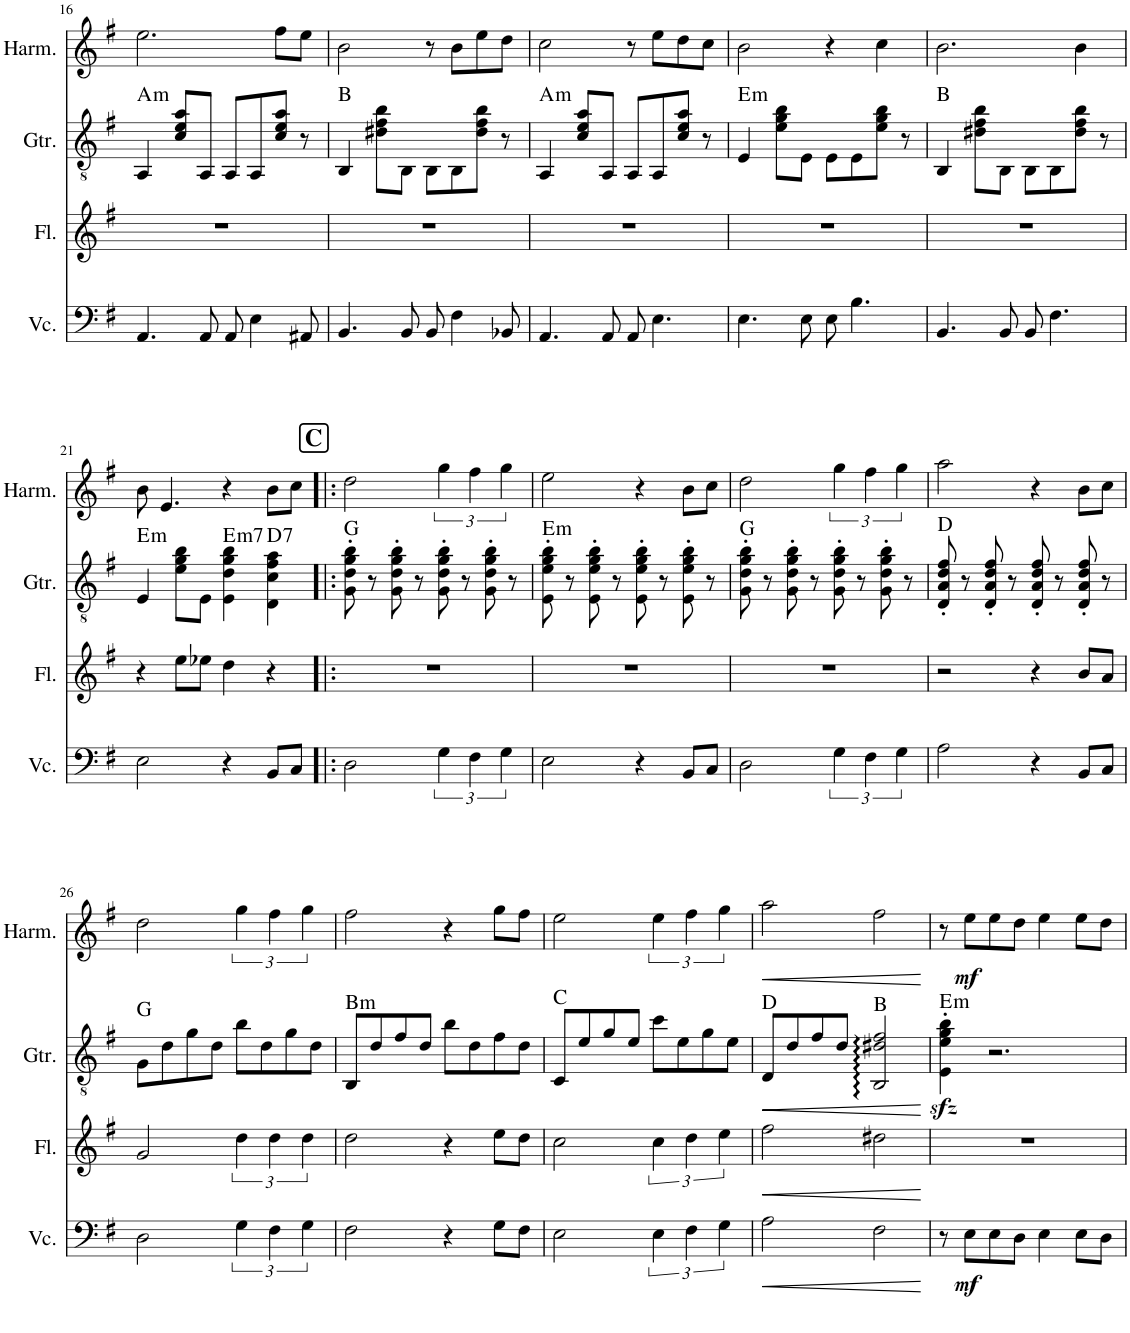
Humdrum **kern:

**kern	**dynam	**kern	**dynam	**kern	**dynam	**harte	**kern	**dynam
*part4	*part4	*part3	*part3	*part2	*part2	*part2	*part1	*part1
*staff4	*staff4	*staff3	*staff3	*staff2	*staff2	*	*staff1	*staff1
*I"チェロ	*	*I"フルート	*	*I"ギター	*	*	*I"ハーモニカ	*
!!LO:PB:g=z
*clefF4	*	*clefG2	*	*clefGv2	*	*	*clefG2	*
*k[f#]	*	*k[f#]	*	*k[f#]	*	*	*k[f#]	*
*M4/4	*	*M4/4	*	*M4/4	*	*	*M4/4	*
=16	=16	=16	=16	=16	=16	=16	=16	=16
!	!	!	!	!	!	!LO:H:kt=m	!	!
4.AA/	.	1r	.	4AA/	.	A:min	2.ee\	.
.	.	.	.	8c/ 8e/ 8a/L	.	.	.	.
8AA/	.	.	.	8AA/J	.	.	.	.
8AA/	.	.	.	8AA/L	.	.	.	.
4E\	.	.	.	8AA/	.	.	.	.
.	.	.	.	8c/ 8e/ 8a/J	.	.	8ff#\L	.
8AA#X/	.	.	.	8r	.	.	8ee\J	.
=17	=17	=17	=17	=17	=17	=17	=17	=17
4.BB/	.	1r	.	4BB/	.	B:maj	2b\	.
.	.	.	.	8d#X\ 8f#\ 8b\L	.	.	.	.
8BB/	.	.	.	8BB\J	.	.	.	.
8BB/	.	.	.	8BB\L	.	.	8r	.
4F#\	.	.	.	8BB\	.	.	8b\L	.
.	.	.	.	8d#\ 8f#\ 8b\J	.	.	8ee\	.
8BB-X/	.	.	.	8r	.	.	8dd\J	.
=18	=18	=18	=18	=18	=18	=18	=18	=18
!	!	!	!	!	!	!LO:H:kt=m	!	!
4.AA/	.	1r	.	4AA/	.	A:min	2cc\	.
.	.	.	.	8c/ 8e/ 8a/L	.	.	.	.
8AA/	.	.	.	8AA/J	.	.	.	.
8AA/	.	.	.	8AA/L	.	.	8r	.
4.E\	.	.	.	8AA/	.	.	8ee\L	.
.	.	.	.	8c/ 8e/ 8a/J	.	.	8dd\	.
.	.	.	.	8r	.	.	8cc\J	.
=19	=19	=19	=19	=19	=19	=19	=19	=19
!	!	!	!	!	!	!LO:H:kt=m	!	!
4.E\	.	1r	.	4E/	.	E:min	2b\	.
.	.	.	.	8e\ 8g\ 8b\L	.	.	.	.
8E\	.	.	.	8E\J	.	.	.	.
8E\	.	.	.	8E\L	.	.	4r	.
4.B\	.	.	.	8E\	.	.	.	.
.	.	.	.	8e\ 8g\ 8b\J	.	.	4cc\	.
.	.	.	.	8r	.	.	.	.
=20	=20	=20	=20	=20	=20	=20	=20	=20
4.BB/	.	1r	.	4BB/	.	B:maj	2.b\	.
.	.	.	.	8d#X\ 8f#\ 8b\L	.	.	.	.
8BB/	.	.	.	8BB\J	.	.	.	.
8BB/	.	.	.	8BB\L	.	.	.	.
4.F#\	.	.	.	8BB\	.	.	.	.
.	.	.	.	8d#\ 8f#\ 8b\J	.	.	4b\	.
.	.	.	.	8r	.	.	.	.
!!LO:LB:g=z
=21	=21	=21	=21	=21	=21	=21	=21	=21
!	!	!	!	!	!	!LO:H:kt=m	!	!
2E\	.	4r	.	4E/	.	E:min	8b\	.
.	.	.	.	.	.	.	4.e/	.
.	.	8ee\L	.	8e\ 8g\ 8b\L	.	.	.	.
.	.	8ee-X\J	.	8E\J	.	.	.	.
!	!	!	!	!	!	!LO:H:kt=m7	!	!
4r	.	4dd\	.	4E\ 4d\ 4g\ 4b\	.	E:min7	4r	.
!	!	!	!	!	!	!LO:H:kt=7	!	!
8BB/L	.	4r	.	4D\ 4c\ 4f#\ 4a\	.	D:7	8b\L	.
8C/J	.	.	.	.	.	.	8cc\J	.
!!LO:REH:place=s1:a:B:cj:fs=14:t=C
=22!|:	=22!|:	=22!|:	=22!|:	=22!|:	=22!|:	=22!|:	=22!|:	=22!|:
2D\	.	1r	.	8G\' 8d\' 8g\' 8b\'	.	G:maj	2dd\	.
.	.	.	.	8r	.	.	.	.
.	.	.	.	8G\' 8d\' 8g\' 8b\'	.	.	.	.
.	.	.	.	8r	.	.	.	.
6G\	.	.	.	8G\' 8d\' 8g\' 8b\'	.	.	6gg\	.
.	.	.	.	8r	.	.	.	.
6F#\	.	.	.	.	.	.	6ff#\	.
.	.	.	.	8G\' 8d\' 8g\' 8b\'	.	.	.	.
6G\	.	.	.	.	.	.	6gg\	.
.	.	.	.	8r	.	.	.	.
=23	=23	=23	=23	=23	=23	=23	=23	=23
!	!	!	!	!	!	!LO:H:kt=m	!	!
2E\	.	1r	.	8E\' 8e\' 8g\' 8b\'	.	E:min	2ee\	.
.	.	.	.	8r	.	.	.	.
.	.	.	.	8E\' 8e\' 8g\' 8b\'	.	.	.	.
.	.	.	.	8r	.	.	.	.
4r	.	.	.	8E\' 8e\' 8g\' 8b\'	.	.	4r	.
.	.	.	.	8r	.	.	.	.
8BB/L	.	.	.	8E\' 8e\' 8g\' 8b\'	.	.	8b\L	.
8C/J	.	.	.	8r	.	.	8cc\J	.
=24	=24	=24	=24	=24	=24	=24	=24	=24
2D\	.	1r	.	8G\' 8d\' 8g\' 8b\'	.	G:maj	2dd\	.
.	.	.	.	8r	.	.	.	.
.	.	.	.	8G\' 8d\' 8g\' 8b\'	.	.	.	.
.	.	.	.	8r	.	.	.	.
6G\	.	.	.	8G\' 8d\' 8g\' 8b\'	.	.	6gg\	.
.	.	.	.	8r	.	.	.	.
6F#\	.	.	.	.	.	.	6ff#\	.
.	.	.	.	8G\' 8d\' 8g\' 8b\'	.	.	.	.
6G\	.	.	.	.	.	.	6gg\	.
.	.	.	.	8r	.	.	.	.
=25	=25	=25	=25	=25	=25	=25	=25	=25
2A\	.	2r	.	8D/' 8A/' 8d/' 8f#/'	.	D:maj	2aa\	.
.	.	.	.	8r	.	.	.	.
.	.	.	.	8D/' 8A/' 8d/' 8f#/'	.	.	.	.
.	.	.	.	8r	.	.	.	.
4r	.	4r	.	8D/' 8A/' 8d/' 8f#/'	.	.	4r	.
.	.	.	.	8r	.	.	.	.
8BB/L	.	8b/L	.	8D/' 8A/' 8d/' 8f#/'	.	.	8b\L	.
8C/J	.	8a/J	.	8r	.	.	8cc\J	.
!!LO:LB:g=z
=26	=26	=26	=26	=26	=26	=26	=26	=26
2D\	.	2g/	.	8G\L	.	G:maj	2dd\	.
.	.	.	.	8d\	.	.	.	.
.	.	.	.	8g\	.	.	.	.
.	.	.	.	8d\J	.	.	.	.
6G\	.	6dd\	.	8b\L	.	.	6gg\	.
.	.	.	.	8d\	.	.	.	.
6F#\	.	6dd\	.	.	.	.	6ff#\	.
.	.	.	.	8g\	.	.	.	.
6G\	.	6dd\	.	.	.	.	6gg\	.
.	.	.	.	8d\J	.	.	.	.
=27	=27	=27	=27	=27	=27	=27	=27	=27
!	!	!	!	!	!	!LO:H:kt=m	!	!
2F#\	.	2dd\	.	8BB/L	.	B:min	2ff#\	.
.	.	.	.	8d/	.	.	.	.
.	.	.	.	8f#/	.	.	.	.
.	.	.	.	8d/J	.	.	.	.
4r	.	4r	.	8b\L	.	.	4r	.
.	.	.	.	8d\	.	.	.	.
8G\L	.	8ee\L	.	8f#\	.	.	8gg\L	.
8F#\J	.	8dd\J	.	8d\J	.	.	8ff#\J	.
=28	=28	=28	=28	=28	=28	=28	=28	=28
2E\	.	2cc\	.	8C/L	.	C:maj	2ee\	.
.	.	.	.	8e/	.	.	.	.
.	.	.	.	8g/	.	.	.	.
.	.	.	.	8e/J	.	.	.	.
6E\	.	6cc\	.	8cc\L	.	.	6ee\	.
.	.	.	.	8e\	.	.	.	.
6F#\	.	6dd\	.	.	.	.	6ff#\	.
.	.	.	.	8g\	.	.	.	.
6G\	.	6ee\	.	.	.	.	6gg\	.
.	.	.	.	8e\J	.	.	.	.
=29	=29	=29	=29	=29	=29	=29	=29	=29
!	!LO:HP:b	!	!LO:HP:b	!	!LO:HP:b	!	!	!LO:HP:b
2A\	<	2ff#\	<	8D/L	<	D:maj	2aa\	<
.	.	.	.	8d/	.	.	.	.
.	.	.	.	8f#/	.	.	.	.
.	.	.	.	8d/J	.	.	.	.
2F#\	.	2dd#X\	.	2BB/ 2d#X/ 2f#/	.	B:maj	2ff#\	.
.	[	.	[	.	[	.	.	[
=30	=30	=30	=30	=30	=30	=30	=30	=30
!	!	!	!	!	!	!LO:H:kt=m	!	!
8r	.	1r	.	4E\' 4e\' 4g\' 4b\'	.	E:min	8r	.
!	!LO:DY:b	!	!	!	!	!	!	!LO:DY:b
8E\L	mf	.	.	.	.	.	8ee\L	mf
8E\	.	.	.	2.r	.	.	8ee\	.
8D\J	.	.	.	.	.	.	8dd\J	.
4E\	.	.	.	.	.	.	4ee\	.
8E\L	.	.	.	.	.	.	8ee\L	.
8D\J	.	.	.	.	.	.	8dd\J	.
=	=	=	=	=	=	=	=	=
*-	*-	*-	*-	*-	*-	*-	*-	*-
